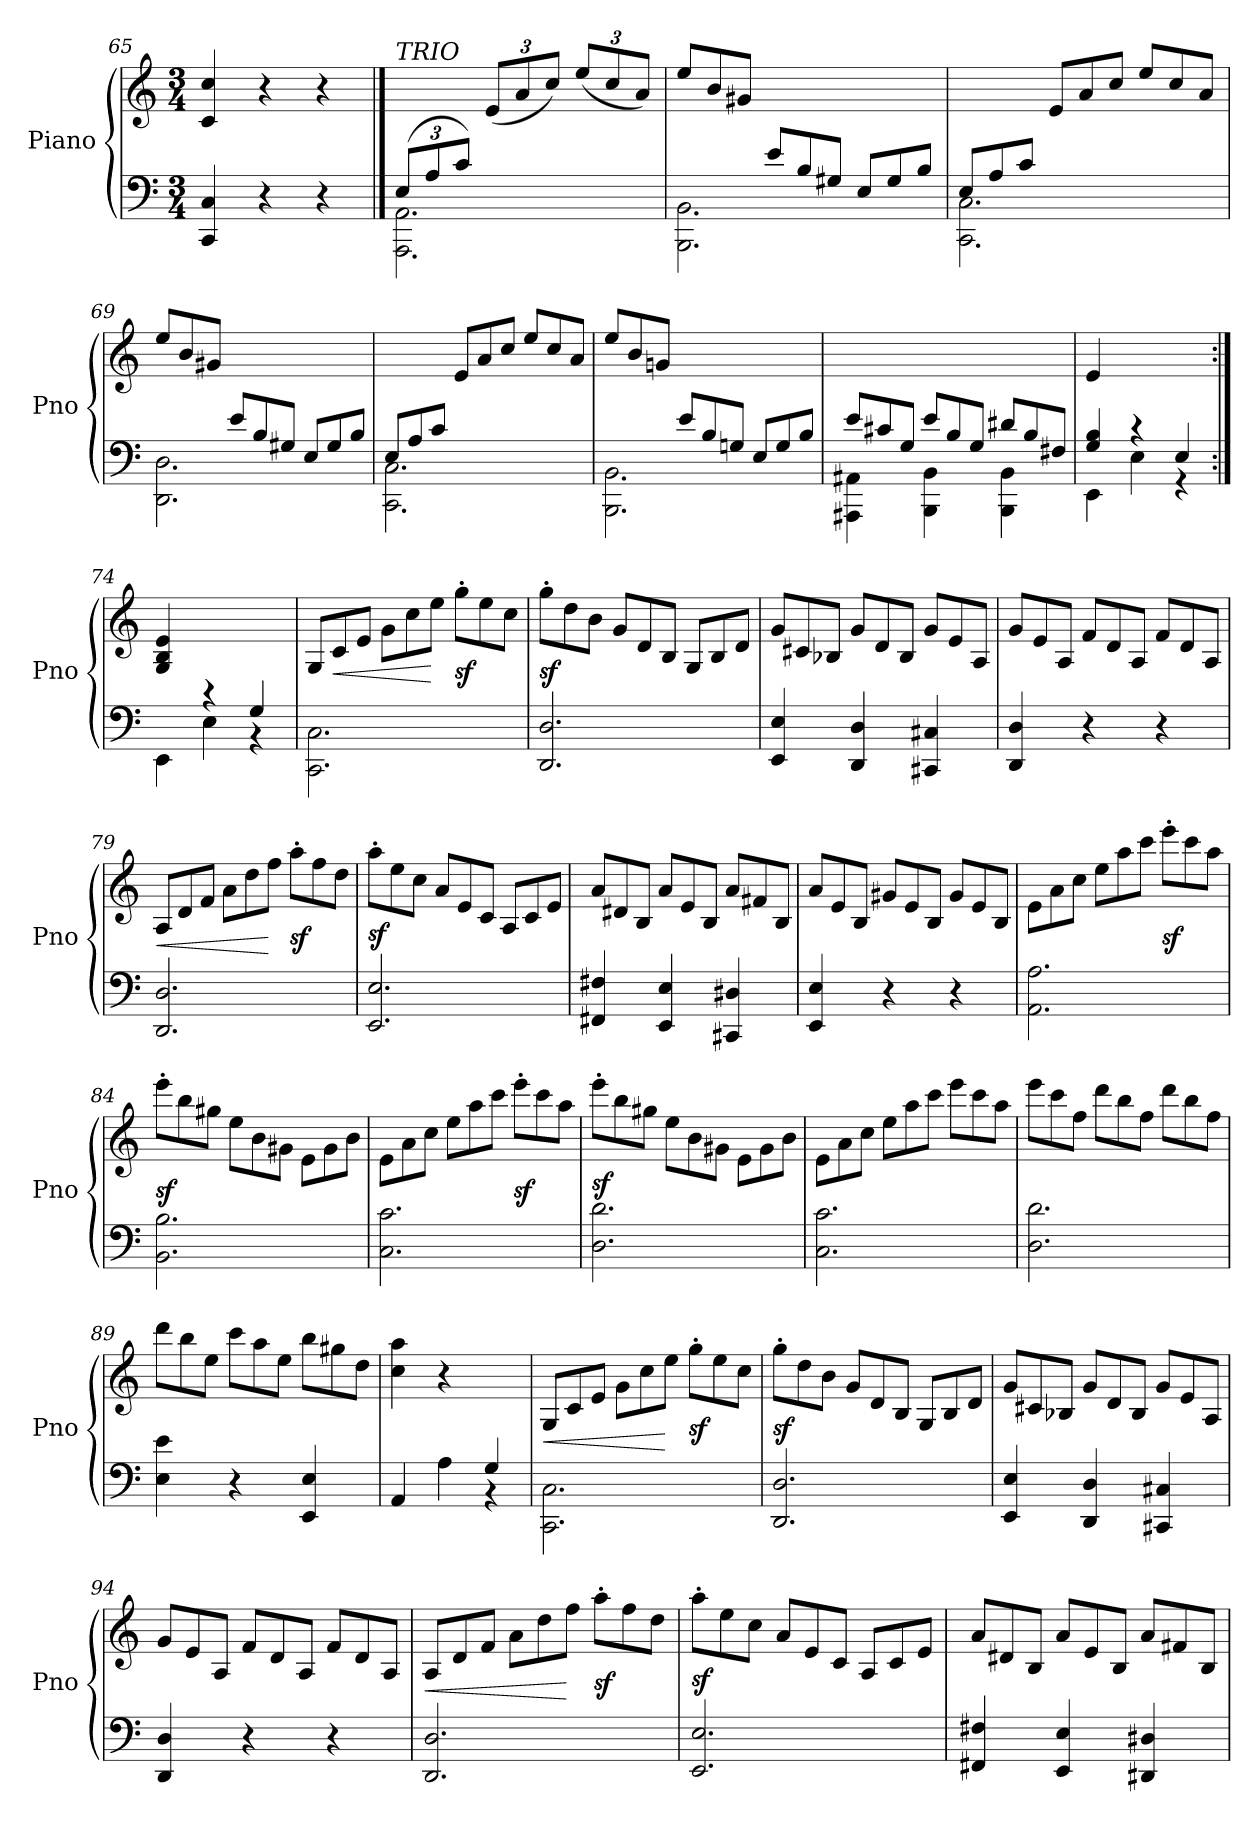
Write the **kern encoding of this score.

**kern	**kern	**dynam
*part1	*part1	*part1
*staff2	*staff1	*staff1/2
*I"Piano	*	*
*I'Pno	*	*
*clefF4	*clefG2	*
*k[]	*k[]	*
*C:	*C:	*
*M3/4	*M3/4	*
=65	=65	=65
4CC 4C	4c 4cc	.
4r	4r	.
4r	4r	.
==66	==66	==66
*^	*	*
!	!	!LO:TX:a:i:t=TRIO	!
(12EL	2.AAA 2.AA	4ryy	.
12A	.	.	.
12cJ)	.	.	.
4ryy	.	(>12eL	.
.	.	12a	.
.	.	12ccJ)	.
4ryy	.	(>12ee/L	.
.	.	12cc/	.
.	.	12a/J)	.
=67	=67	=67	=67
*	*	*Xtuplet	*
4ryy	2.BBB 2.BB	12ee/L	.
.	.	12b/	.
.	.	12g#X/J	.
*Xtuplet	*	*	*
12eL	.	4ryy	.
12B	.	.	.
12G#XJ	.	.	.
12EL	.	4ryy	.
12G#	.	.	.
12BJ	.	.	.
=68	=68	=68	=68
12EL	2.CC 2.C	4ryy	.
12A	.	.	.
12cJ	.	.	.
4ryy	.	12eL	.
.	.	12a	.
.	.	12ccJ	.
4ryy	.	12ee/L	.
.	.	12cc/	.
.	.	12a/J	.
=69	=69	=69	=69
4ryy	2.DD 2.D	12ee/L	.
.	.	12b/	.
.	.	12g#X/J	.
12e/L	.	4ryy	.
12B/	.	.	.
12G#X/J	.	.	.
12EL	.	4ryy	.
12G#	.	.	.
12BJ	.	.	.
=70	=70	=70	=70
12EL	2.CC 2.C	4ryy	.
12A	.	.	.
12cJ	.	.	.
4ryy	.	12eL	.
.	.	12a	.
.	.	12ccJ	.
4ryy	.	12ee/L	.
.	.	12cc/	.
.	.	12a/J	.
=71	=71	=71	=71
4ryy	2.BBB 2.BB	12ee/L	.
.	.	12b/	.
.	.	12gn/J	.
12e/L	.	4ryy	.
12B/	.	.	.
12Gn/J	.	.	.
12EL	.	4ryy	.
12G	.	.	.
12BJ	.	.	.
=72	=72	=72	=72
12e/L	4AAA#X 4AA#X	2.ryy	.
12c#X/	.	.	.
12G/J	.	.	.
12e/L	4BBB 4BB	.	.
12B/	.	.	.
12G/J	.	.	.
12d#X/L	4BBB 4BB	.	.
12B/	.	.	.
12F#X/J	.	.	.
=73	=73	=73	=73
4G 4B	4EE	4e	.
4r	4E	4ryy	.
4E	4r	4ryy	.
=74:|!	=74:|!	=74:|!	=74:|!
4ryy	4EE\	4G/ 4B/ 4e/	.
4r	4E	4ryy	.
4G/	4r	4ryy	.
*v	*v	*	*
=75	=75	=75
2.CC\ 2.C\	12G/L	.
.	12c	<
.	12eJ	.
.	12gL	.
.	12cc	.
.	12eeJ	[
.	12gg'L	sf
.	12ee	.
.	12ccJ	.
=76	=76	=76
2.DD 2.D	12gg'L	sf
.	12dd	.
.	12bJ	.
.	12gL	.
.	12d	.
.	12BJ	.
.	12GL	.
.	12B	.
.	12dJ	.
=77	=77	=77
4EE 4E	12gL	.
.	12c#X	.
.	12B-XJ	.
4DD 4D	12gL	.
.	12d	.
.	12B-J	.
4CC#X 4C#X	12gL	.
.	12e	.
.	12AJ	.
=78	=78	=78
4DD 4D	12gL	.
.	12e	.
.	12AJ	.
4r	12fL	.
.	12d	.
.	12AJ	.
4r	12fL	.
.	12d	.
.	12AJ	.
=79	=79	=79
2.DD 2.D	12AL	<
.	12d	.
.	12fJ	.
.	12aL	.
.	12dd	.
.	12ffJ	[
.	12aa'L	sf
.	12ff	.
.	12ddJ	.
=80	=80	=80
2.EE 2.E	12aa'L	sf
.	12ee	.
.	12ccJ	.
.	12aL	.
.	12e	.
.	12cJ	.
.	12AL	.
.	12c	.
.	12eJ	.
=81	=81	=81
4FF#X 4F#X	12aL	.
.	12d#X	.
.	12BJ	.
4EE 4E	12aL	.
.	12e	.
.	12BJ	.
4CC#X 4D#X	12aL	.
.	12f#X	.
.	12BJ	.
=82	=82	=82
4EE 4E	12aL	.
.	12e	.
.	12BJ	.
4r	12g#XL	.
.	12e	.
.	12BJ	.
4r	12g#L	.
.	12e	.
.	12BJ	.
=83	=83	=83
2.AA 2.A	12e\L	.
.	12a\	.
.	12cc\J	.
.	12eeL	.
.	12aa	.
.	12cccJ	.
.	12eee'L	sf
.	12ccc	.
.	12aaJ	.
=84	=84	=84
2.BB 2.B	12eee'L	sf
.	12bb	.
.	12gg#XJ	.
.	12eeL	.
.	12b	.
.	12g#XJ	.
.	12e\L	.
.	12g#\	.
.	12b\J	.
=85	=85	=85
2.C 2.c	12e\L	.
.	12a\	.
.	12cc\J	.
.	12eeL	.
.	12aa	.
.	12cccJ	.
.	12eee'L	sf
.	12ccc	.
.	12aaJ	.
=86	=86	=86
2.D 2.d	12eee'L	sf
.	12bb	.
.	12gg#XJ	.
.	12eeL	.
.	12b	.
.	12g#XJ	.
.	12e\L	.
.	12g#\	.
.	12b\J	.
=87	=87	=87
2.C 2.c	12e\L	.
.	12a\	.
.	12cc\J	.
.	12eeL	.
.	12aa	.
.	12cccJ	.
.	12eeeL	.
.	12ccc	.
.	12aaJ	.
=88	=88	=88
2.D 2.d	12eeeL	.
.	12ccc	.
.	12ffJ	.
.	12dddL	.
.	12bb	.
.	12ffJ	.
.	12dddL	.
.	12bb	.
.	12ffJ	.
=89	=89	=89
4E 4e	12dddL	.
.	12bb	.
.	12eeJ	.
4r	12cccL	.
.	12aa	.
.	12eeJ	.
4EE 4E	12bbL	.
.	12gg#X	.
.	12ddJ	.
=90	=90	=90
*^	*	*
4AA	4ryy	4cc 4aa	.
4ryy	4A	4r	.
4G	4r	4ryy	.
*v	*v	*	*
=91	=91	=91
2.CC\ 2.C\	12G/L	<
.	12c	.
.	12eJ	.
.	12gL	.
.	12cc	.
.	12eeJ	[
.	12gg'L	sf
.	12ee	.
.	12ccJ	.
=92	=92	=92
2.DD 2.D	12gg'L	sf
.	12dd	.
.	12bJ	.
.	12gL	.
.	12d	.
.	12BJ	.
.	12GL	.
.	12B	.
.	12dJ	.
=93	=93	=93
4EE 4E	12gL	.
.	12c#X	.
.	12B-XJ	.
4DD 4D	12gL	.
.	12d	.
.	12B-J	.
4CC#X 4C#X	12gL	.
.	12e	.
.	12AJ	.
=94	=94	=94
4DD 4D	12gL	.
.	12e	.
.	12AJ	.
4r	12fL	.
.	12d	.
.	12AJ	.
4r	12fL	.
.	12d	.
.	12AJ	.
=95	=95	=95
2.DD 2.D	12AL	<
.	12d	.
.	12fJ	.
.	12aL	.
.	12dd	.
.	12ffJ	[
.	12aa'L	sf
.	12ff	.
.	12ddJ	.
=96	=96	=96
2.EE 2.E	12aa'L	sf
.	12ee	.
.	12ccJ	.
.	12aL	.
.	12e	.
.	12cJ	.
.	12AL	.
.	12c	.
.	12eJ	.
=97	=97	=97
4FF#X 4F#X	12aL	.
.	12d#X	.
.	12BJ	.
4EE 4E	12aL	.
.	12e	.
.	12BJ	.
4DD#X 4D#X	12aL	.
.	12f#X	.
.	12BJ	.
=	=	=
*-	*-	*-
